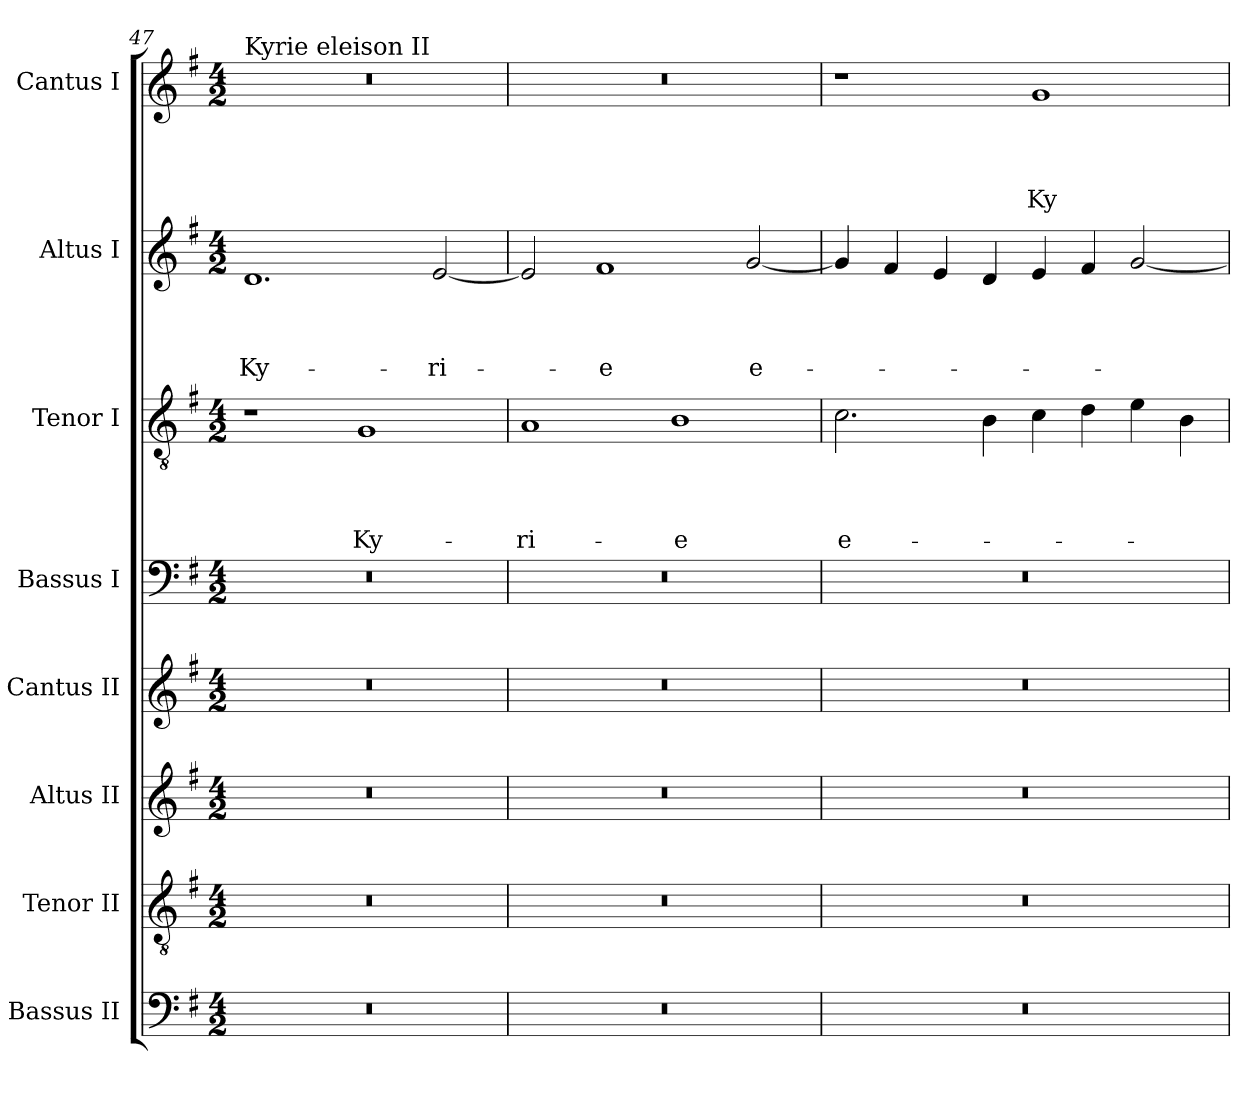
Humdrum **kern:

**kern	**kern	**kern	**kern	**kern	**kern	**text	**text	**text	**text	**kern	**text	**text	**text	**text	**kern	**text	**text	**text	**text
*part8	*part7	*part6	*part5	*part4	*part3	*part3	*part3	*part3	*part3	*part2	*part2	*part2	*part2	*part2	*part1	*part1	*part1	*part1	*part1
*staff8	*staff7	*staff6	*staff5	*staff4	*staff3	*staff3	*staff3	*staff3	*staff3	*staff2	*staff2	*staff2	*staff2	*staff2	*staff1	*staff1	*staff1	*staff1	*staff1
*I"Bassus II	*I"Tenor II	*I"Altus II	*I"Cantus II	*I"Bassus I	*I"Tenor I	*	*	*	*	*I"Altus I	*	*	*	*	*I"Cantus I	*	*	*	*
*I'B II	*I'T II	*I'A II	*I'C II	*I'B I	*I'T I	*	*	*	*	*I'A I	*	*	*	*	*I'C I	*	*	*	*
!!LO:LB:g=z
*clefF4	*clefGv2	*clefG2	*clefG2	*clefF4	*clefGv2	*	*	*	*	*clefG2	*	*	*	*	*clefG2	*	*	*	*
*k[f#]	*k[f#]	*k[f#]	*k[f#]	*k[f#]	*k[f#]	*	*	*	*	*k[f#]	*	*	*	*	*k[f#]	*	*	*	*
*G:	*G:	*G:	*G:	*G:	*G:	*	*	*	*	*G:	*	*	*	*	*G:	*	*	*	*
*M4/2	*M4/2	*M4/2	*M4/2	*M4/2	*M4/2	*	*	*	*	*M4/2	*	*	*	*	*M4/2	*	*	*	*
=47	=47	=47	=47	=47	=47	=47	=47	=47	=47	=47	=47	=47	=47	=47	=47	=47	=47	=47	=47
!	!	!	!	!	!	!	!	!	!	!	!	!	!	!	!LO:TX:a:t=Kyrie eleison II	!	!	!	!
!	!	!	!	!	!	!	!	!	!	!	!	!	!	!LO:LY:b	!	!	!	!	!
0r	0r	0r	0r	0r	1r	.	.	.	.	1.d	.	.	.	Ky-	0r	.	.	.	.
!	!	!	!	!	!	!	!	!	!LO:LY:b	!	!	!	!	!	!	!	!	!	!
.	.	.	.	.	1G	.	.	.	Ky-	.	.	.	.	.	.	.	.	.	.
!	!	!	!	!	!	!	!	!	!	!	!	!	!	!LO:LY:b	!	!	!	!	!
.	.	.	.	.	.	.	.	.	.	[2e/	.	.	.	-ri-	.	.	.	.	.
=48	=48	=48	=48	=48	=48	=48	=48	=48	=48	=48	=48	=48	=48	=48	=48	=48	=48	=48	=48
!	!	!	!	!	!	!	!	!	!LO:LY:b	!	!	!	!	!	!	!	!	!	!
0r	0r	0r	0r	0r	1A	.	.	.	-ri-	2e/]	.	.	.	.	0r	.	.	.	.
!	!	!	!	!	!	!	!	!	!	!	!	!	!	!LO:LY:b	!	!	!	!	!
.	.	.	.	.	.	.	.	.	.	1f#	.	.	.	-e	.	.	.	.	.
!	!	!	!	!	!	!	!	!	!LO:LY:b	!	!	!	!	!	!	!	!	!	!
.	.	.	.	.	1B	.	.	.	-e	.	.	.	.	.	.	.	.	.	.
!	!	!	!	!	!	!	!	!	!	!	!	!	!	!LO:LY:b	!	!	!	!	!
.	.	.	.	.	.	.	.	.	.	[2g/	.	.	.	e-	.	.	.	.	.
=49	=49	=49	=49	=49	=49	=49	=49	=49	=49	=49	=49	=49	=49	=49	=49	=49	=49	=49	=49
!	!	!	!	!	!	!	!	!	!LO:LY:b	!	!	!	!	!	!	!	!	!	!
0r	0r	0r	0r	0r	2.c\	.	.	.	e-	4g/]	.	.	.	.	1r	.	.	.	.
.	.	.	.	.	.	.	.	.	.	4f#/	.	.	.	.	.	.	.	.	.
.	.	.	.	.	.	.	.	.	.	4e/	.	.	.	.	.	.	.	.	.
.	.	.	.	.	4B\	.	.	.	.	4d/	.	.	.	.	.	.	.	.	.
!	!	!	!	!	!	!	!	!	!	!	!	!	!	!	!	!	!	!	!LO:LY:b
.	.	.	.	.	4c\	.	.	.	.	4e/	.	.	.	.	1g	.	.	.	Ky-
.	.	.	.	.	4d\	.	.	.	.	4f#/	.	.	.	.	.	.	.	.	.
.	.	.	.	.	4e\	.	.	.	.	[2g/	.	.	.	.	.	.	.	.	.
.	.	.	.	.	4B\	.	.	.	.	.	.	.	.	.	.	.	.	.	.
=	=	=	=	=	=	=	=	=	=	=	=	=	=	=	=	=	=	=	=
*-	*-	*-	*-	*-	*-	*-	*-	*-	*-	*-	*-	*-	*-	*-	*-	*-	*-	*-	*-
